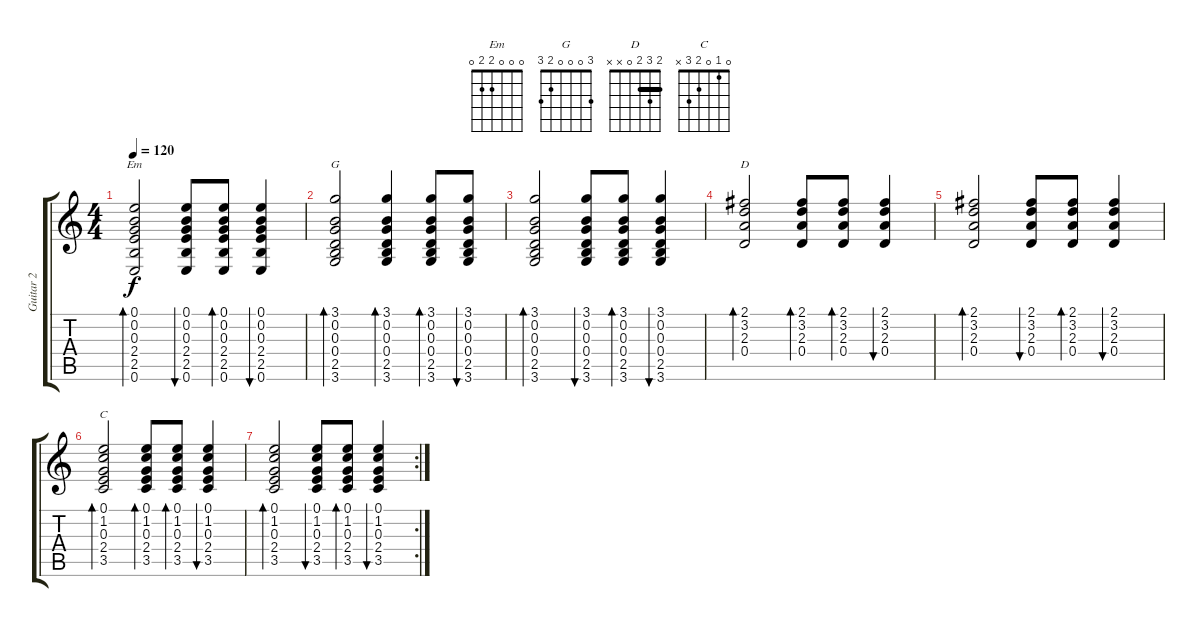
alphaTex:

\track ("Guitar 2" "Guitar 2") {instrument electricguitarjazz}
\staff {score tabs}
\tuning (E4 B3 G3 D3 A2 E2) {hide}
\chord ("Em" 0 0 0 2 2 0)
\chord ("G" 3 0 0 0 2 3)
\chord ("D" 2 3 2 0 x x) {barre 2}
\chord ("C" 0 1 0 2 3 x)
\ts (4 4)
\tempo 120
\clef g2
\ks c
(0.1 0.2 0.3 2.4 2.5 0.6).2{bd 60 ch "Em" dy f} (0.1 0.2 0.3 2.4 2.5 0.6).8{bu 60} (0.1 0.2 0.3 2.4 2.5 0.6).8{bd 60} (0.1 0.2 0.3 2.4 2.5 0.6).4{bu 60} |
(3.1 0.2 0.3 0.4 2.5 3.6).2{bd 60 ch "G"} (3.1 0.2 0.3 0.4 2.5 3.6).4{bd 60} (3.1 0.2 0.3 0.4 2.5 3.6).8{bd 60} (3.1 0.2 0.3 0.4 2.5 3.6).8{bu 60} |
(3.1 0.2 0.3 0.4 2.5 3.6).2{bd 60} (3.1 0.2 0.3 0.4 2.5 3.6).8{bu 60} (3.1 0.2 0.3 0.4 2.5 3.6).8{bd 60} (3.1 0.2 0.3 0.4 2.5 3.6).4{bu 60} |
(2.1 3.2 2.3 0.4).2{bd 60 ch "D"} (2.1 3.2 2.3 0.4).8{bd 60} (2.1 3.2 2.3 0.4).8{bd 60} (2.1 3.2 2.3 0.4).4{bu 60} |
(2.1 3.2 2.3 0.4).2{bd 60} (2.1 3.2 2.3 0.4).8{bu 60} (2.1 3.2 2.3 0.4).8{bd 60} (2.1 3.2 2.3 0.4).4{bu 60} |
(0.1 1.2 0.3 2.4 3.5).2{bd 60 ch "C"} (0.1 1.2 0.3 2.4 3.5).8{bd 60} (0.1 1.2 0.3 2.4 3.5).8{bd 60} (0.1 1.2 0.3 2.4 3.5).4{bu 60} |
\rc 2
(0.1 1.2 0.3 2.4 3.5).2{bd 60} (0.1 1.2 0.3 2.4 3.5).8{bu 60} (0.1 1.2 0.3 2.4 3.5).8{bd 60} (0.1 1.2 0.3 2.4 3.5).4{bu 60}
